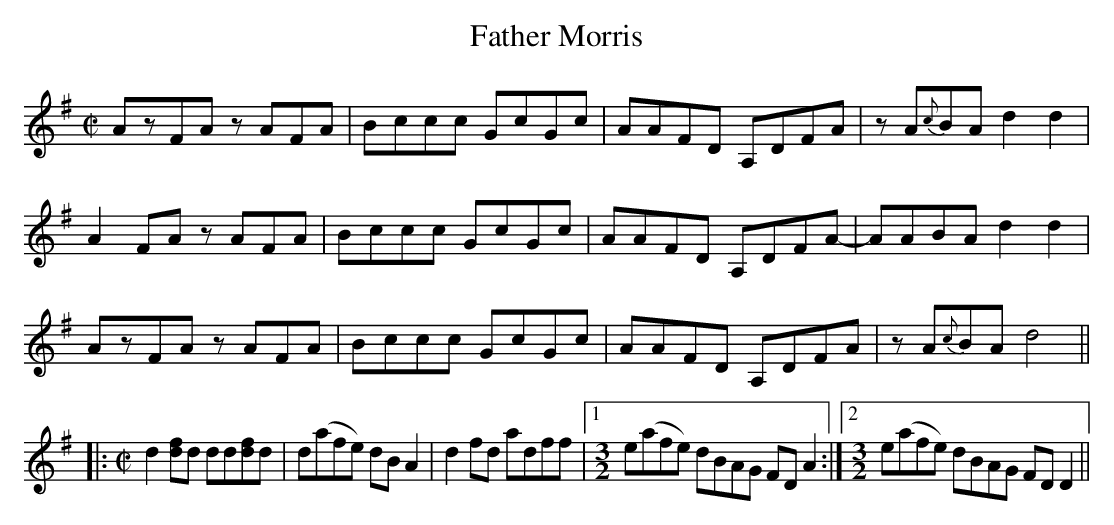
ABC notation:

X:1
T:Father Morris
M:C|
L:1/8
K:Dmix
AzFA zAFA|B-ccc GcGc|AAFD A,DFA|zA{c}BA d2d2|
A2FA zAFA|B-ccc GcGc|AAFD A,DFA-|AAB-A d2d2|
AzFA zAFA|B-ccc GcGc|AAFD A,DFA|zA{c}BA d4||
|:[M:C|]d2[df]d dd[df]d|d(afe) dBA2|d2fd adff|1[M:3/2]e(afe) dBAG FDA2:|2[M:3/2]e(afe) dBAG FDD2||
